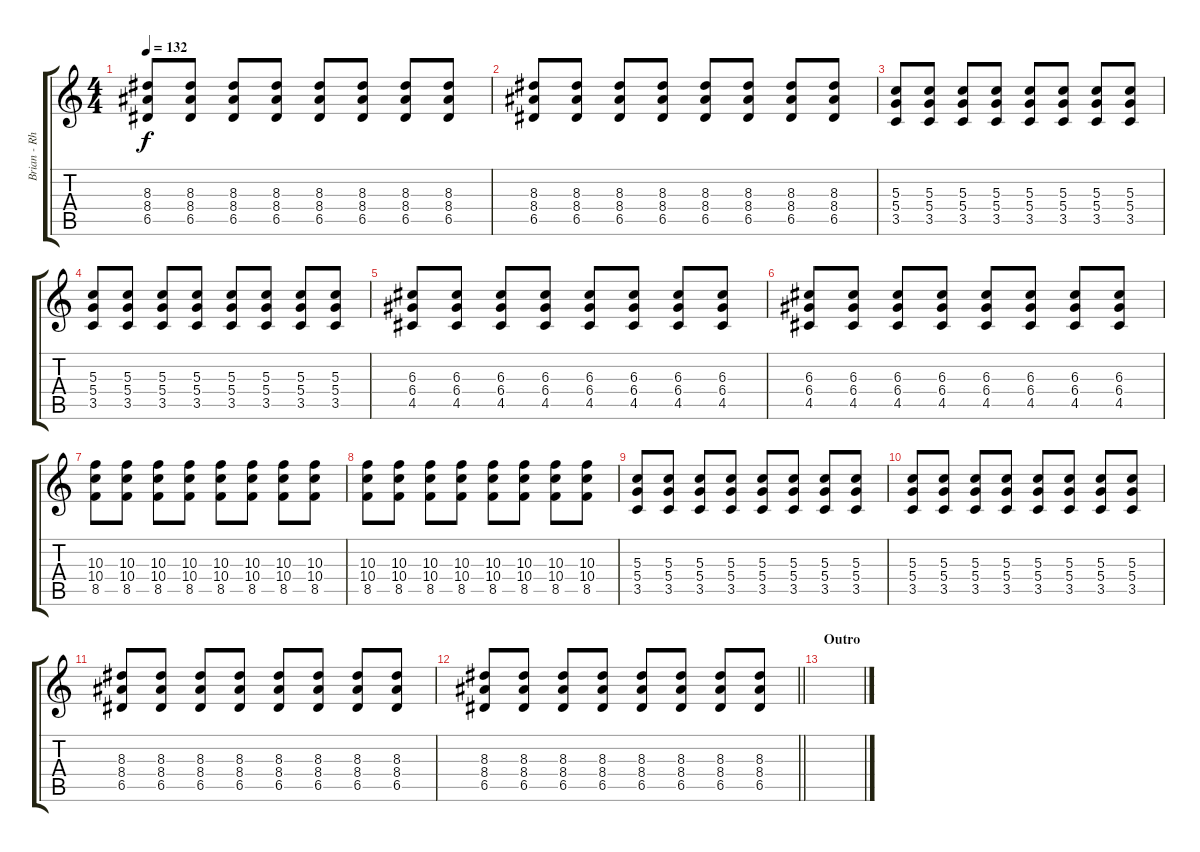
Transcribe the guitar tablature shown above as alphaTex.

\track ("Brian - Rhythm Guitar" "Brian - Rh") {instrument electricguitarjazz}
\staff {score tabs}
\tuning (E4 B3 G3 D3 A2 E2) {hide}
\ts (4 4)
\tempo 132
\clef g2
\ks c
(8.3 8.4 6.5).8{dy f} (8.3 8.4 6.5).8 (8.3 8.4 6.5).8 (8.3 8.4 6.5).8 (8.3 8.4 6.5).8 (8.3 8.4 6.5).8 (8.3 8.4 6.5).8 (8.3 8.4 6.5).8 |
(8.3 8.4 6.5).8 (8.3 8.4 6.5).8 (8.3 8.4 6.5).8 (8.3 8.4 6.5).8 (8.3 8.4 6.5).8 (8.3 8.4 6.5).8 (8.3 8.4 6.5).8 (8.3 8.4 6.5).8 |
(5.3 5.4 3.5).8 (5.3 5.4 3.5).8 (5.3 5.4 3.5).8 (5.3 5.4 3.5).8 (5.3 5.4 3.5).8 (5.3 5.4 3.5).8 (5.3 5.4 3.5).8 (5.3 5.4 3.5).8 |
(5.3 5.4 3.5).8 (5.3 5.4 3.5).8 (5.3 5.4 3.5).8 (5.3 5.4 3.5).8 (5.3 5.4 3.5).8 (5.3 5.4 3.5).8 (5.3 5.4 3.5).8 (5.3 5.4 3.5).8 |
(6.3 6.4 4.5).8 (6.3 6.4 4.5).8 (6.3 6.4 4.5).8 (6.3 6.4 4.5).8 (6.3 6.4 4.5).8 (6.3 6.4 4.5).8 (6.3 6.4 4.5).8 (6.3 6.4 4.5).8 |
(6.3 6.4 4.5).8 (6.3 6.4 4.5).8 (6.3 6.4 4.5).8 (6.3 6.4 4.5).8 (6.3 6.4 4.5).8 (6.3 6.4 4.5).8 (6.3 6.4 4.5).8 (6.3 6.4 4.5).8 |
(10.3 10.4 8.5).8 (10.3 10.4 8.5).8 (10.3 10.4 8.5).8 (10.3 10.4 8.5).8 (10.3 10.4 8.5).8 (10.3 10.4 8.5).8 (10.3 10.4 8.5).8 (10.3 10.4 8.5).8 |
(10.3 10.4 8.5).8 (10.3 10.4 8.5).8 (10.3 10.4 8.5).8 (10.3 10.4 8.5).8 (10.3 10.4 8.5).8 (10.3 10.4 8.5).8 (10.3 10.4 8.5).8 (10.3 10.4 8.5).8 |
(5.3 5.4 3.5).8 (5.3 5.4 3.5).8 (5.3 5.4 3.5).8 (5.3 5.4 3.5).8 (5.3 5.4 3.5).8 (5.3 5.4 3.5).8 (5.3 5.4 3.5).8 (5.3 5.4 3.5).8 |
(5.3 5.4 3.5).8 (5.3 5.4 3.5).8 (5.3 5.4 3.5).8 (5.3 5.4 3.5).8 (5.3 5.4 3.5).8 (5.3 5.4 3.5).8 (5.3 5.4 3.5).8 (5.3 5.4 3.5).8 |
(8.3 8.4 6.5).8 (8.3 8.4 6.5).8 (8.3 8.4 6.5).8 (8.3 8.4 6.5).8 (8.3 8.4 6.5).8 (8.3 8.4 6.5).8 (8.3 8.4 6.5).8 (8.3 8.4 6.5).8 |
\barLineRight lightlight
(8.3 8.4 6.5).8 (8.3 8.4 6.5).8 (8.3 8.4 6.5).8 (8.3 8.4 6.5).8 (8.3 8.4 6.5).8 (8.3 8.4 6.5).8 (8.3 8.4 6.5).8 (8.3 8.4 6.5).8 |
\section ("" "Outro")
